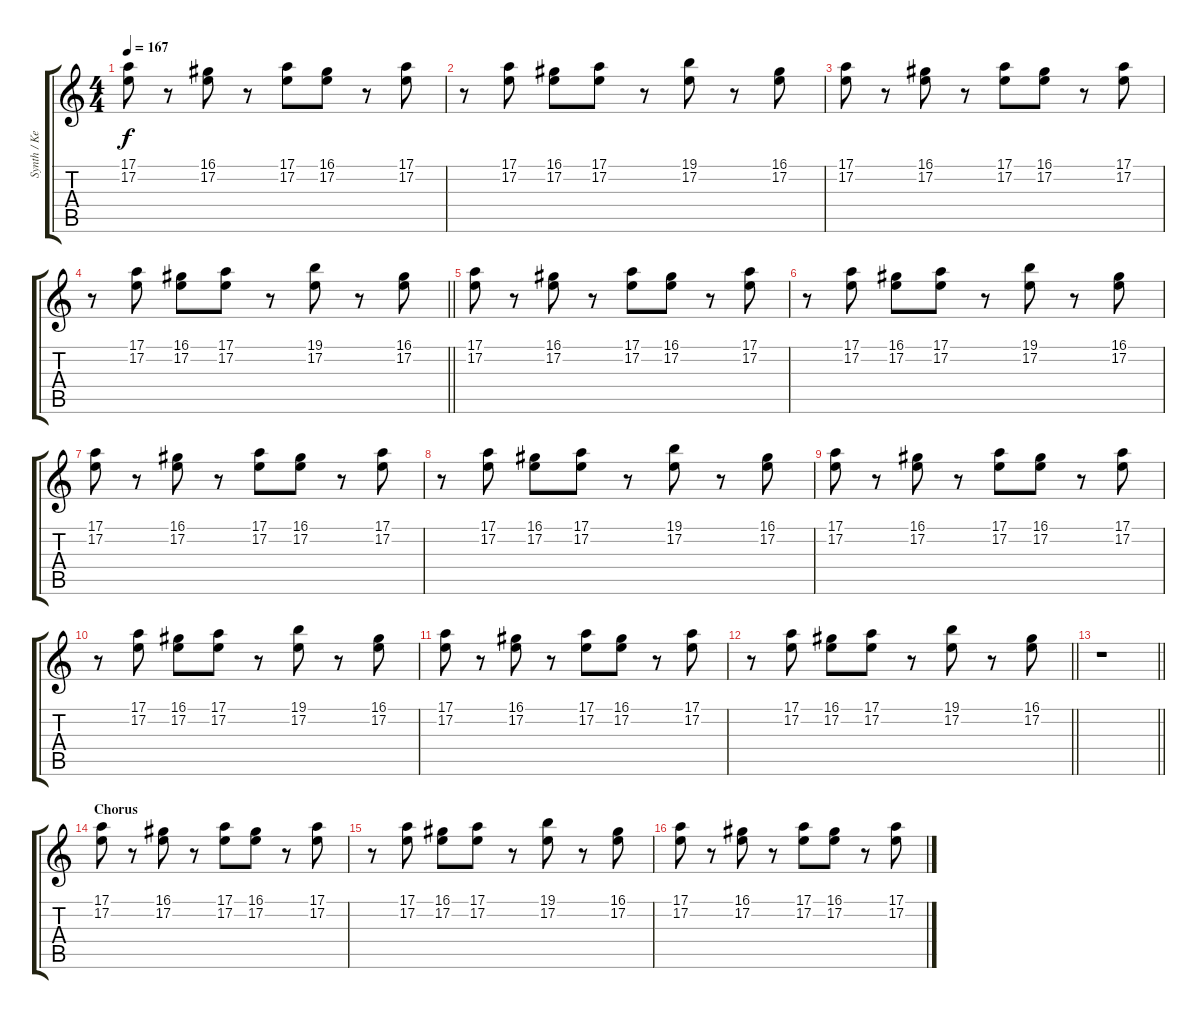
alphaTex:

\track ("Synth / Keyboard I" "Synth / Ke") {instrument brightacousticpiano}
\staff {score tabs}
\tuning (E4 B3 G3 D3 A2 E2) {hide}
\ts (4 4)
\tempo 167
\clef g2
\ks c
(17.1 17.2).8{dy f} r.8 (16.1 17.2).8 r.8 (17.1 17.2).8 (16.1 17.2).8 r.8 (17.1 17.2).8 |
r.8 (17.1 17.2).8 (16.1 17.2).8 (17.1 17.2).8 r.8 (19.1 17.2).8 r.8 (16.1 17.2).8 |
(17.1 17.2).8 r.8 (16.1 17.2).8 r.8 (17.1 17.2).8 (16.1 17.2).8 r.8 (17.1 17.2).8 |
\barLineRight lightlight
r.8 (17.1 17.2).8 (16.1 17.2).8 (17.1 17.2).8 r.8 (19.1 17.2).8 r.8 (16.1 17.2).8 |
(17.1 17.2).8 r.8 (16.1 17.2).8 r.8 (17.1 17.2).8 (16.1 17.2).8 r.8 (17.1 17.2).8 |
r.8 (17.1 17.2).8 (16.1 17.2).8 (17.1 17.2).8 r.8 (19.1 17.2).8 r.8 (16.1 17.2).8 |
(17.1 17.2).8 r.8 (16.1 17.2).8 r.8 (17.1 17.2).8 (16.1 17.2).8 r.8 (17.1 17.2).8 |
r.8 (17.1 17.2).8 (16.1 17.2).8 (17.1 17.2).8 r.8 (19.1 17.2).8 r.8 (16.1 17.2).8 |
(17.1 17.2).8 r.8 (16.1 17.2).8 r.8 (17.1 17.2).8 (16.1 17.2).8 r.8 (17.1 17.2).8 |
r.8 (17.1 17.2).8 (16.1 17.2).8 (17.1 17.2).8 r.8 (19.1 17.2).8 r.8 (16.1 17.2).8 |
(17.1 17.2).8 r.8 (16.1 17.2).8 r.8 (17.1 17.2).8 (16.1 17.2).8 r.8 (17.1 17.2).8 |
\barLineRight lightlight
r.8 (17.1 17.2).8 (16.1 17.2).8 (17.1 17.2).8 r.8 (19.1 17.2).8 r.8 (16.1 17.2).8 |
\barLineRight lightlight
r.1 |
\section ("" "Chorus")
(17.1 17.2).8 r.8 (16.1 17.2).8 r.8 (17.1 17.2).8 (16.1 17.2).8 r.8 (17.1 17.2).8 |
r.8 (17.1 17.2).8 (16.1 17.2).8 (17.1 17.2).8 r.8 (19.1 17.2).8 r.8 (16.1 17.2).8 |
(17.1 17.2).8 r.8 (16.1 17.2).8 r.8 (17.1 17.2).8 (16.1 17.2).8 r.8 (17.1 17.2).8
